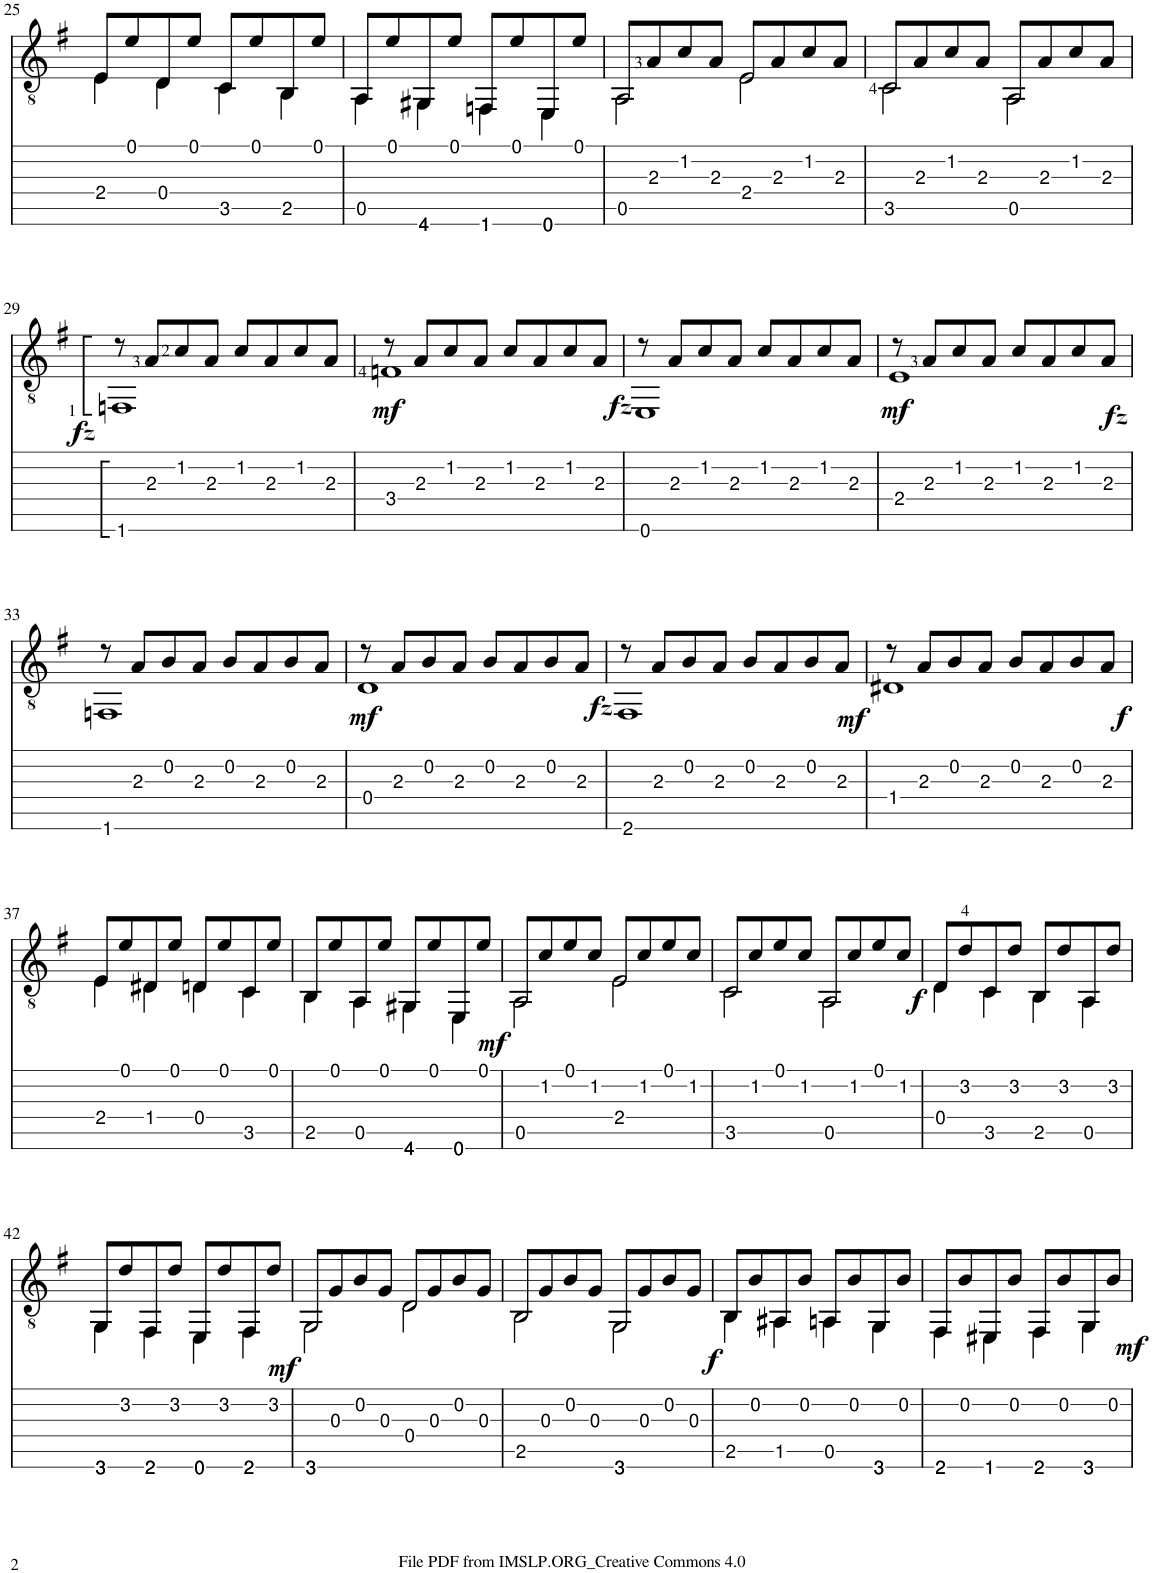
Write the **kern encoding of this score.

**kern	**kern	**dynam
*part1	*part1	*part1
*staff2	*staff1	*staff1/2
*I"Guitar	*	*
*I'Guit.	*	*
!!LO:PB:g=z
*	*clefGv2	*
*k[f#]	*k[f#]	*
*M4/4	*M4/4	*
*met(c)	*met(c)	*
=25	=25	=25
*^	*^	*
8EL	4E	8E/L	4E\	.
8eJ	.	8e/	.	.
8DL	4D	8D/	4D\	.
8eJ	.	8e/J	.	.
8CL	4C	8C/L	4C\	.
8eJ	.	8e/	.	.
8BBL	4BB	8BB/	4BB\	.
8eJ	.	8e/J	.	.
=26	=26	=26	=26	=26
8AAL	4AA	8AA/L	4AA\	.
8eJ	.	8e/	.	.
8GG#L	4GG#	8GG#X/	4GG#\	.
8eJ	.	8e/J	.	.
8FFL	4FF	8FFn/L	4FF\	.
8eJ	.	8e/	.	.
8EEL	4EE	8EE/	4EE\	.
8eJ	.	8e/J	.	.
=27	=27	=27	=27	=27
!	!	!LO:N:head=open	!	!
8AAL	2AA	8AA/L	2AA\	.
8AJ	.	8A/	.	.
8cL	.	8c/	.	.
8AJ	.	8A/J	.	.
!	!	!LO:N:head=open	!	!
8EL	2E	8E/L	2E\	.
8AJ	.	8A/	.	.
8cL	.	8c/	.	.
8AJ	.	8A/J	.	.
=28	=28	=28	=28	=28
!	!	!LO:N:head=open	!	!
8CL	2C	8C/L	2C\	.
8AJ	.	8A/	.	.
8cL	.	8c/	.	.
8AJ	.	8A/J	.	.
!	!	!LO:N:head=open	!	!
8AAL	2AA	8AA/L	2AA\	.
8AJ	.	8A/	.	.
8cL	.	8c/	.	.
8AJ	.	8A/J	.	.
!!LO:LB:g=z	!!
=29	=29	=29	=29	=29
!	!	!	!	!LO:DY:b
8r	1FF:	8r	1FFn:	fz
8A	.	8A/L	.	.
8cL	.	8c/	.	.
8AJ	.	8A/J	.	.
8cL	.	8c/L	.	.
8AJ	.	8A/	.	.
8cL	.	8c/	.	.
8AJ	.	8A/J	.	.
=30	=30	=30	=30	=30
!	!	!	!	!LO:DY:b
8r	1F	8r	1Fn	mf
8A	.	8A/L	.	.
8cL	.	8c/	.	.
8AJ	.	8A/J	.	.
8cL	.	8c/L	.	.
8AJ	.	8A/	.	.
8cL	.	8c/	.	.
8AJ	.	8A/J	.	.
=31	=31	=31	=31	=31
!	!	!	!	!LO:DY:b
8r	1EE	8r	1EE	fz
8A	.	8A/L	.	.
8cL	.	8c/	.	.
8AJ	.	8A/J	.	.
8cL	.	8c/L	.	.
8AJ	.	8A/	.	.
8cL	.	8c/	.	.
8AJ	.	8A/J	.	.
=32	=32	=32	=32	=32
!	!	!	!	!LO:DY:b
8r	1E	8r	1E	mf
8A	.	8A/L	.	.
8cL	.	8c/	.	.
8AJ	.	8A/J	.	.
8cL	.	8c/L	.	.
8AJ	.	8A/	.	.
8cL	.	8c/	.	.
!	!	!	!	!LO:DY:b
8AJ	.	8A/J	.	fz
!!LO:LB:g=z	!!
=33	=33	=33	=33	=33
8r	1FF	8r	1FFn	.
8A	.	8A/L	.	.
8BL	.	8B/	.	.
8AJ	.	8A/J	.	.
8BL	.	8B/L	.	.
8AJ	.	8A/	.	.
8BL	.	8B/	.	.
8AJ	.	8A/J	.	.
=34	=34	=34	=34	=34
!	!	!	!	!LO:DY:b
8r	1D	8r	1D	mf
8A	.	8A/L	.	.
8BL	.	8B/	.	.
8AJ	.	8A/J	.	.
8BL	.	8B/L	.	.
8AJ	.	8A/	.	.
8BL	.	8B/	.	.
!	!	!	!	!LO:DY:b
8AJ	.	8A/J	.	fz
=35	=35	=35	=35	=35
8r	1FF#	8r	1FF#	.
8A	.	8A/L	.	.
8BL	.	8B/	.	.
8AJ	.	8A/J	.	.
8BL	.	8B/L	.	.
8AJ	.	8A/	.	.
8BL	.	8B/	.	.
!	!	!	!	!LO:DY:b
8AJ	.	8A/J	.	mf
=36	=36	=36	=36	=36
8r	1D#	8r	1D#X	.
8A	.	8A/L	.	.
8BL	.	8B/	.	.
8AJ	.	8A/J	.	.
8BL	.	8B/L	.	.
8AJ	.	8A/	.	.
8BL	.	8B/	.	.
!	!	!	!	!LO:DY:b
8AJ	.	8A/J	.	f
!!LO:LB:g=z	!!
=37	=37	=37	=37	=37
8EL	4E	8E/L	4E\	.
8eJ	.	8e/	.	.
8D#L	4D#	8D#X/	4D#\	.
8eJ	.	8e/J	.	.
8DL	4D	8Dn/L	4D\	.
8eJ	.	8e/	.	.
8CL	4C	8C/	4C\	.
8eJ	.	8e/J	.	.
=38	=38	=38	=38	=38
8BBL	4BB	8BB/L	4BB\	.
8eJ	.	8e/	.	.
8AAL	4AA	8AA/	4AA\	.
8eJ	.	8e/J	.	.
8GG#L	4GG#	8GG#X/L	4GG#\	.
8eJ	.	8e/	.	.
8EEL	4EE	8EE/	4EE\	.
!	!	!	!	!LO:DY:b
8eJ	.	8e/J	.	mf
=39	=39	=39	=39	=39
!	!	!LO:N:head=open	!	!
8AAL	2AA	8AA/L	2AA\	.
8cJ	.	8c/	.	.
8eL	.	8e/	.	.
8cJ	.	8c/J	.	.
!	!	!LO:N:head=open	!	!
8EL	2E	8E/L	2E\	.
8cJ	.	8c/	.	.
8eL	.	8e/	.	.
8cJ	.	8c/J	.	.
=40	=40	=40	=40	=40
!	!	!LO:N:head=open	!	!
8CL	2C	8C/L	2C\	.
8cJ	.	8c/	.	.
8eL	.	8e/	.	.
8cJ	.	8c/J	.	.
!	!	!LO:N:head=open	!	!
8AAL	2AA	8AA/L	2AA\	.
8cJ	.	8c/	.	.
8eL	.	8e/	.	.
!	!	!	!	!LO:DY:b
8cJ	.	8c/J	.	f
=41	=41	=41	=41	=41
8DL	4D	8D/L	4D\	.
8dJ	.	8d/	.	.
8CL	4C	8C/	4C\	.
8dJ	.	8d/J	.	.
8BBL	4BB	8BB/L	4BB\	.
8dJ	.	8d/	.	.
8AAL	4AA	8AA/	4AA\	.
8dJ	.	8d/J	.	.
!!LO:LB:g=z	!!
=42	=42	=42	=42	=42
8GGL	4GG	8GG/L	4GG\	.
8dJ	.	8d/	.	.
8FF#L	4FF#	8FF#/	4FF#\	.
8dJ	.	8d/J	.	.
8EEL	4EE	8EE/L	4EE\	.
8dJ	.	8d/	.	.
8FF#L	4FF#	8FF#/	4FF#\	.
8dJ	.	8d/J	.	.
=43	=43	=43	=43	=43
!	!	!LO:N:head=open	!	!LO:DY:b
8GGL	2GG	8GG/L	2GG\	mf
8GJ	.	8G/	.	.
8BL	.	8B/	.	.
8GJ	.	8G/J	.	.
!	!	!LO:N:head=open	!	!
8DL	2D	8D/L	2D\	.
8GJ	.	8G/	.	.
8BL	.	8B/	.	.
8GJ	.	8G/J	.	.
=44	=44	=44	=44	=44
!	!	!LO:N:head=open	!	!
8BBL	2BB	8BB/L	2BB\	.
8GJ	.	8G/	.	.
8BL	.	8B/	.	.
8GJ	.	8G/J	.	.
!	!	!LO:N:head=open	!	!
8GGL	2GG	8GG/L	2GG\	.
8GJ	.	8G/	.	.
8BL	.	8B/	.	.
!	!	!	!	!LO:DY:b
8GJ	.	8G/J	.	f
=45	=45	=45	=45	=45
8BBL	4BB	8BB/L	4BB\	.
8BJ	.	8B/	.	.
8AA#L	4AA#	8AA#X/	4AA#\	.
8BJ	.	8B/J	.	.
8AAL	4AA	8AAn/L	4AA\	.
8BJ	.	8B/	.	.
8GGL	4GG	8GG/	4GG\	.
8BJ	.	8B/J	.	.
=46	=46	=46	=46	=46
8FF#L	4FF#	8FF#/L	4FF#\	.
8BJ	.	8B/	.	.
8EE#L	4EE#	8EE#X/	4EE#\	.
8BJ	.	8B/J	.	.
8FF#L	4FF#	8FF#/L	4FF#\	.
8BJ	.	8B/	.	.
8GGL	4GG	8GG/	4GG\	.
!	!	!	!	!LO:DY:b
8BJ	.	8B/J	.	mf
*v	*v	*	*	*
*	*v	*v	*
=	=	=
*-	*-	*-
